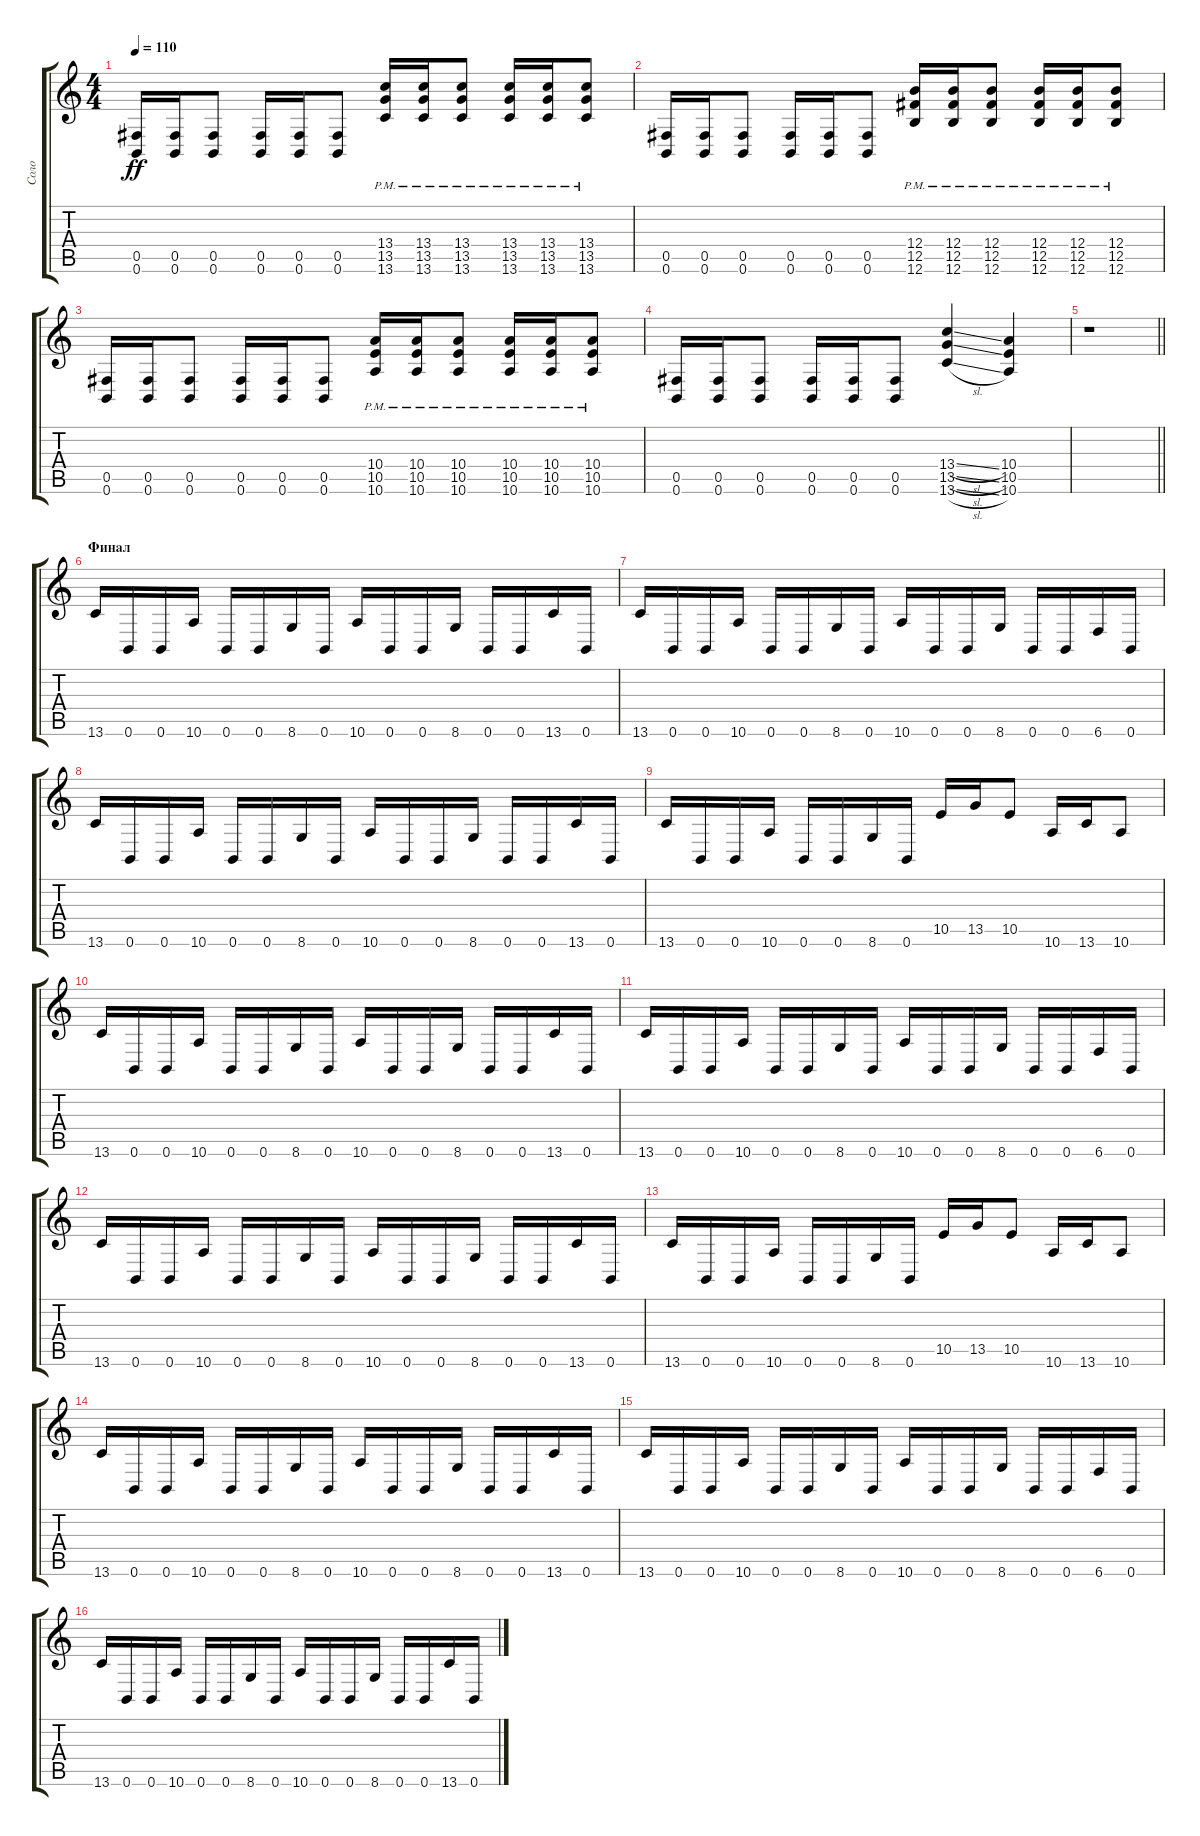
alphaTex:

\track ("Соло" "Соло") {instrument distortionguitar}
\staff {score tabs}
\tuning (Db4 Ab3 E3 B2 Gb2 B1) {hide}
\ts (4 4)
\tempo 110
\clef g2
\ks c
(0.5 0.6).16{dy ff} (0.5 0.6).16 (0.5 0.6).8 (0.5 0.6).16 (0.5 0.6).16 (0.5 0.6).8 (13.4 13.5 13.6{pm}).16 (13.4 13.5 13.6{pm}).16 (13.4 13.5 13.6{pm}).8 (13.4 13.5 13.6{pm}).16 (13.4 13.5 13.6{pm}).16 (13.4 13.5 13.6{pm}).8 |
(0.5 0.6).16 (0.5 0.6).16 (0.5 0.6).8 (0.5 0.6).16 (0.5 0.6).16 (0.5 0.6).8 (12.4 12.5 12.6{pm}).16 (12.4 12.5 12.6{pm}).16 (12.4 12.5 12.6{pm}).8 (12.4 12.5 12.6{pm}).16 (12.4 12.5 12.6{pm}).16 (12.4 12.5 12.6{pm}).8 |
(0.5 0.6).16 (0.5 0.6).16 (0.5 0.6).8 (0.5 0.6).16 (0.5 0.6).16 (0.5 0.6).8 (10.4 10.5 10.6{pm}).16 (10.4 10.5 10.6{pm}).16 (10.4 10.5 10.6{pm}).8 (10.4 10.5 10.6{pm}).16 (10.4 10.5 10.6{pm}).16 (10.4 10.5 10.6{pm}).8 |
(0.5 0.6).16 (0.5 0.6).16 (0.5 0.6).8 (0.5 0.6).16 (0.5 0.6).16 (0.5 0.6).8 (13.4{sl} 13.5{sl} 13.6{sl}).4 (10.4 10.5 10.6).4 |
\barLineRight lightlight
r.1 |
\section ("" "Финал")
13.6.16 0.6.16 0.6.16 10.6.16 0.6.16 0.6.16 8.6.16 0.6.16 10.6.16 0.6.16 0.6.16 8.6.16 0.6.16 0.6.16 13.6.16 0.6.16 |
13.6.16 0.6.16 0.6.16 10.6.16 0.6.16 0.6.16 8.6.16 0.6.16 10.6.16 0.6.16 0.6.16 8.6.16 0.6.16 0.6.16 6.6.16 0.6.16 |
13.6.16 0.6.16 0.6.16 10.6.16 0.6.16 0.6.16 8.6.16 0.6.16 10.6.16 0.6.16 0.6.16 8.6.16 0.6.16 0.6.16 13.6.16 0.6.16 |
13.6.16 0.6.16 0.6.16 10.6.16 0.6.16 0.6.16 8.6.16 0.6.16 10.5.16 13.5.16 10.5.8 10.6.16 13.6.16 10.6.8 |
13.6.16 0.6.16 0.6.16 10.6.16 0.6.16 0.6.16 8.6.16 0.6.16 10.6.16 0.6.16 0.6.16 8.6.16 0.6.16 0.6.16 13.6.16 0.6.16 |
13.6.16 0.6.16 0.6.16 10.6.16 0.6.16 0.6.16 8.6.16 0.6.16 10.6.16 0.6.16 0.6.16 8.6.16 0.6.16 0.6.16 6.6.16 0.6.16 |
13.6.16 0.6.16 0.6.16 10.6.16 0.6.16 0.6.16 8.6.16 0.6.16 10.6.16 0.6.16 0.6.16 8.6.16 0.6.16 0.6.16 13.6.16 0.6.16 |
13.6.16 0.6.16 0.6.16 10.6.16 0.6.16 0.6.16 8.6.16 0.6.16 10.5.16 13.5.16 10.5.8 10.6.16 13.6.16 10.6.8 |
13.6.16 0.6.16 0.6.16 10.6.16 0.6.16 0.6.16 8.6.16 0.6.16 10.6.16 0.6.16 0.6.16 8.6.16 0.6.16 0.6.16 13.6.16 0.6.16 |
13.6.16 0.6.16 0.6.16 10.6.16 0.6.16 0.6.16 8.6.16 0.6.16 10.6.16 0.6.16 0.6.16 8.6.16 0.6.16 0.6.16 6.6.16 0.6.16 |
13.6.16 0.6.16 0.6.16 10.6.16 0.6.16 0.6.16 8.6.16 0.6.16 10.6.16 0.6.16 0.6.16 8.6.16 0.6.16 0.6.16 13.6.16 0.6.16
